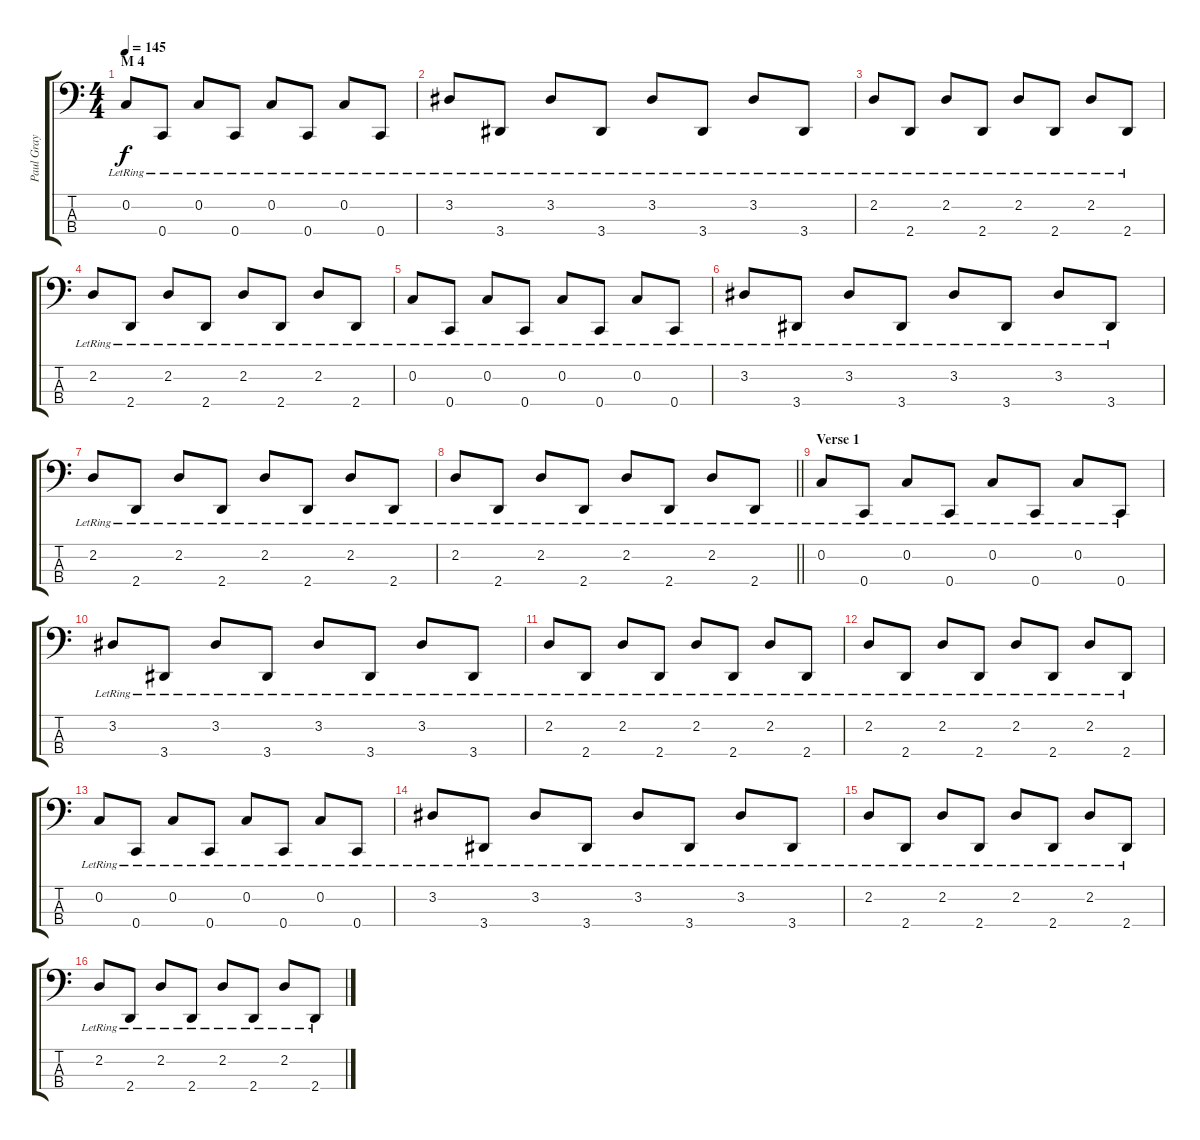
\track ("Paul Gray" "Paul Gray") {instrument electricbasspick}
\staff {score tabs}
\tuning (F2 C2 G1 C1) {hide}
\ts (4 4)
\section ("" "M 4")
\tempo 145
\clef f4
\ks c
0.2{lr}.8{dy f} 0.4{lr}.8 0.2{lr}.8 0.4{lr}.8 0.2{lr}.8 0.4{lr}.8 0.2{lr}.8 0.4{lr}.8 |
3.2{lr}.8 3.4{lr}.8 3.2{lr}.8 3.4{lr}.8 3.2{lr}.8 3.4{lr}.8 3.2{lr}.8 3.4{lr}.8 |
2.2{lr}.8 2.4{lr}.8 2.2{lr}.8 2.4{lr}.8 2.2{lr}.8 2.4{lr}.8 2.2{lr}.8 2.4{lr}.8 |
2.2{lr}.8 2.4{lr}.8 2.2{lr}.8 2.4{lr}.8 2.2{lr}.8 2.4{lr}.8 2.2{lr}.8 2.4{lr}.8 |
0.2{lr}.8 0.4{lr}.8 0.2{lr}.8 0.4{lr}.8 0.2{lr}.8 0.4{lr}.8 0.2{lr}.8 0.4{lr}.8 |
3.2{lr}.8 3.4{lr}.8 3.2{lr}.8 3.4{lr}.8 3.2{lr}.8 3.4{lr}.8 3.2{lr}.8 3.4{lr}.8 |
2.2{lr}.8 2.4{lr}.8 2.2{lr}.8 2.4{lr}.8 2.2{lr}.8 2.4{lr}.8 2.2{lr}.8 2.4{lr}.8 |
\barLineRight lightlight
2.2{lr}.8 2.4{lr}.8 2.2{lr}.8 2.4{lr}.8 2.2{lr}.8 2.4{lr}.8 2.2{lr}.8 2.4{lr}.8 |
\section ("" "Verse 1")
0.2{lr}.8 0.4{lr}.8 0.2{lr}.8 0.4{lr}.8 0.2{lr}.8 0.4{lr}.8 0.2{lr}.8 0.4{lr}.8 |
3.2{lr}.8 3.4{lr}.8 3.2{lr}.8 3.4{lr}.8 3.2{lr}.8 3.4{lr}.8 3.2{lr}.8 3.4{lr}.8 |
2.2{lr}.8 2.4{lr}.8 2.2{lr}.8 2.4{lr}.8 2.2{lr}.8 2.4{lr}.8 2.2{lr}.8 2.4{lr}.8 |
2.2{lr}.8 2.4{lr}.8 2.2{lr}.8 2.4{lr}.8 2.2{lr}.8 2.4{lr}.8 2.2{lr}.8 2.4{lr}.8 |
0.2{lr}.8 0.4{lr}.8 0.2{lr}.8 0.4{lr}.8 0.2{lr}.8 0.4{lr}.8 0.2{lr}.8 0.4{lr}.8 |
3.2{lr}.8 3.4{lr}.8 3.2{lr}.8 3.4{lr}.8 3.2{lr}.8 3.4{lr}.8 3.2{lr}.8 3.4{lr}.8 |
2.2{lr}.8 2.4{lr}.8 2.2{lr}.8 2.4{lr}.8 2.2{lr}.8 2.4{lr}.8 2.2{lr}.8 2.4{lr}.8 |
2.2{lr}.8 2.4{lr}.8 2.2{lr}.8 2.4{lr}.8 2.2{lr}.8 2.4{lr}.8 2.2{lr}.8 2.4{lr}.8
